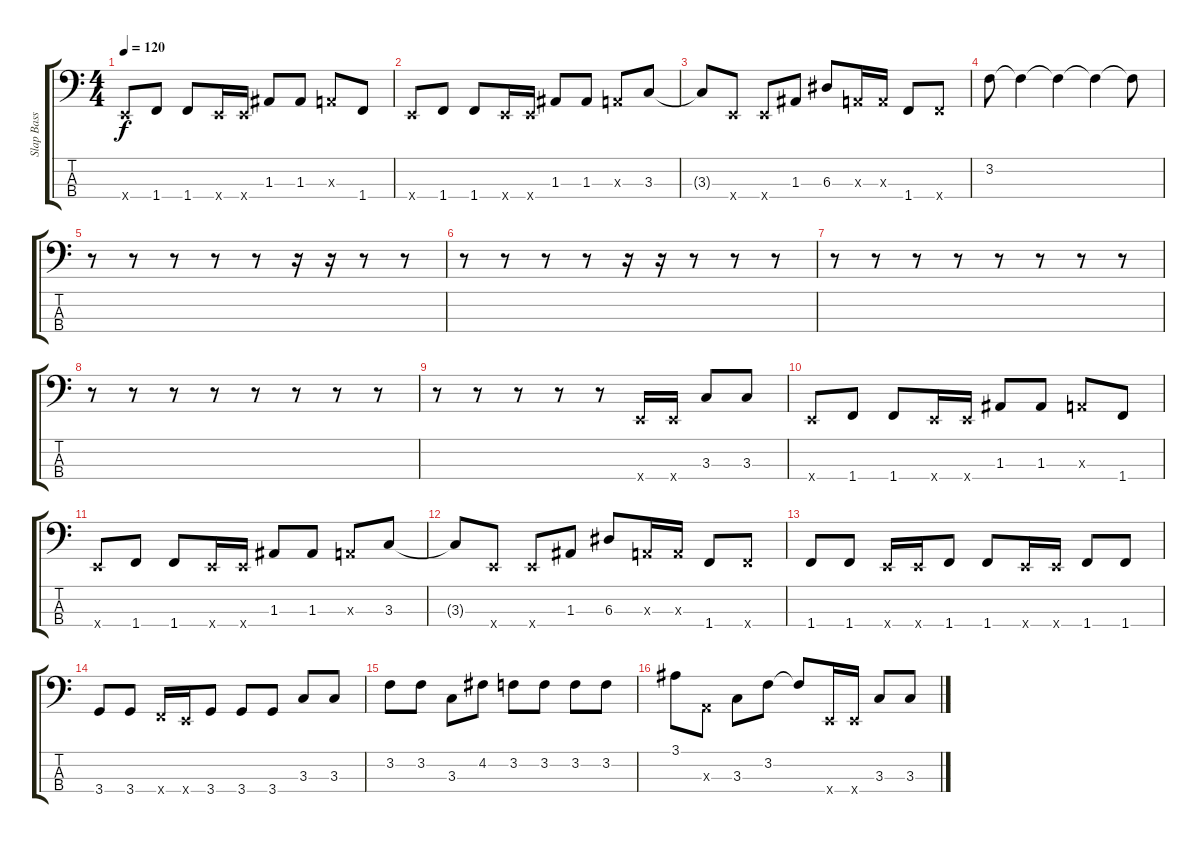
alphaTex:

\track ("Slap Bass Guitar" "Slap Bass ") {instrument slapbass1}
\staff {score tabs}
\tuning (G2 D2 A1 E1) {hide}
\ts (4 4)
\tempo 120
\clef f4
\ks c
0.4{x}.8{dy f} 1.4.8 1.4.8 0.4{x}.16 0.4{x}.16 1.3.8 1.3.8 0.3{x}.8 1.4.8 |
0.4{x}.8 1.4.8 1.4.8 0.4{x}.16 0.4{x}.16 1.3.8 1.3.8 0.3{x}.8 3.3.8 |
3.3{t}.8 0.4{x}.8 0.4{x}.8 1.3.8 6.3.8 0.3{x}.16 0.3{x}.16 1.4.8 1.4{x}.8 |
3.2.8 3.2{t}.4 3.2{t}.4 3.2{t}.4 3.2{t}.8 |
r.8 r.8 r.8 r.8 r.8 r.16 r.16 r.8 r.8 |
r.8 r.8 r.8 r.8 r.16 r.16 r.8 r.8 r.8 |
r.8 r.8 r.8 r.8 r.8 r.8 r.8 r.8 |
r.8 r.8 r.8 r.8 r.8 r.8 r.8 r.8 |
r.8 r.8 r.8 r.8 r.8 0.4{x}.16 0.4{x}.16 3.3.8 3.3.8 |
0.4{x}.8 1.4.8 1.4.8 0.4{x}.16 0.4{x}.16 1.3.8 1.3.8 0.3{x}.8 1.4.8 |
0.4{x}.8 1.4.8 1.4.8 0.4{x}.16 0.4{x}.16 1.3.8 1.3.8 0.3{x}.8 3.3.8 |
3.3{t}.8 0.4{x}.8 0.4{x}.8 1.3.8 6.3.8 0.3{x}.16 0.3{x}.16 1.4.8 1.4{x}.8 |
1.4.8 1.4.8 0.4{x}.16 0.4{x}.16 1.4.8 1.4.8 0.4{x}.16 0.4{x}.16 1.4.8 1.4.8 |
3.4.8 3.4.8 1.4{x}.16 0.4{x}.16 3.4.8 3.4.8 3.4.8 3.3.8 3.3.8 |
3.2.8 3.2.8 3.3.8 4.2.8 3.2.8 3.2.8 3.2.8 3.2.8 |
3.1.8 0.3{x}.8 3.3.8 3.2.8 3.2{t}.8 0.4{x}.16 0.4{x}.16 3.3.8 3.3.8
